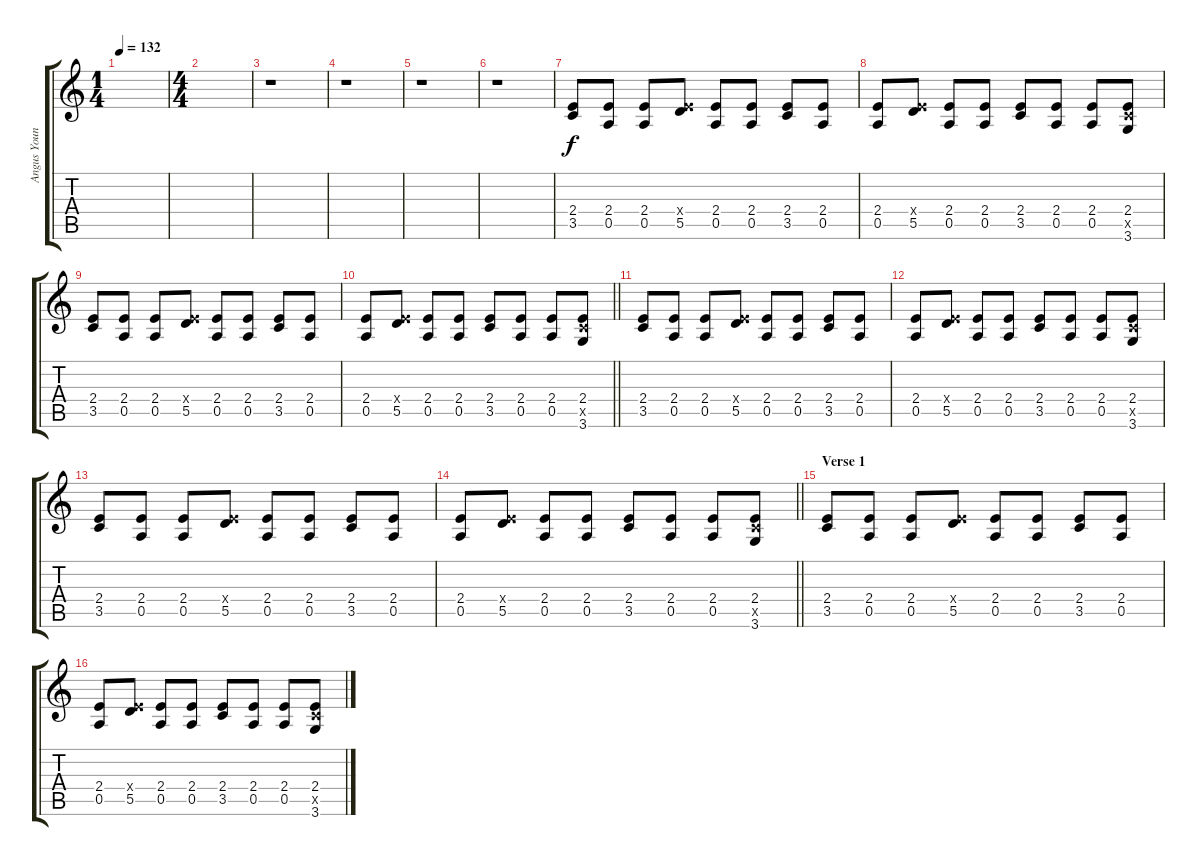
\track ("Angus Young - Rhythm w/dist" "Angus Youn") {instrument distortionguitar}
\staff {score tabs}
\tuning (E4 B3 G3 D3 A2 E2) {hide}
\ts (1 4)
\tempo 132
\clef g2
\ks c
|
\ts (4 4)
|
r.1 |
r.1 |
r.1 |
r.1 |
(2.4 3.5).8 (2.4 0.5).8 (2.4 0.5).8 (2.4{x} 5.5).8 (2.4 0.5).8 (2.4 0.5).8 (2.4 3.5).8 (2.4 0.5).8 |
(2.4 0.5).8 (2.4{x} 5.5).8 (2.4 0.5).8 (2.4 0.5).8 (2.4 3.5).8 (2.4 0.5).8 (2.4 0.5).8 (2.4 3.5{x} 3.6).8 |
(2.4 3.5).8 (2.4 0.5).8 (2.4 0.5).8 (2.4{x} 5.5).8 (2.4 0.5).8 (2.4 0.5).8 (2.4 3.5).8 (2.4 0.5).8 |
\barLineRight lightlight
(2.4 0.5).8 (2.4{x} 5.5).8 (2.4 0.5).8 (2.4 0.5).8 (2.4 3.5).8 (2.4 0.5).8 (2.4 0.5).8 (2.4 3.5{x} 3.6).8 |
(2.4 3.5).8 (2.4 0.5).8 (2.4 0.5).8 (2.4{x} 5.5).8 (2.4 0.5).8 (2.4 0.5).8 (2.4 3.5).8 (2.4 0.5).8 |
(2.4 0.5).8 (2.4{x} 5.5).8 (2.4 0.5).8 (2.4 0.5).8 (2.4 3.5).8 (2.4 0.5).8 (2.4 0.5).8 (2.4 3.5{x} 3.6).8 |
(2.4 3.5).8 (2.4 0.5).8 (2.4 0.5).8 (2.4{x} 5.5).8 (2.4 0.5).8 (2.4 0.5).8 (2.4 3.5).8 (2.4 0.5).8 |
\barLineRight lightlight
(2.4 0.5).8 (2.4{x} 5.5).8 (2.4 0.5).8 (2.4 0.5).8 (2.4 3.5).8 (2.4 0.5).8 (2.4 0.5).8 (2.4 3.5{x} 3.6).8 |
\section ("" "Verse 1")
(2.4 3.5).8 (2.4 0.5).8 (2.4 0.5).8 (2.4{x} 5.5).8 (2.4 0.5).8 (2.4 0.5).8 (2.4 3.5).8 (2.4 0.5).8 |
(2.4 0.5).8 (2.4{x} 5.5).8 (2.4 0.5).8 (2.4 0.5).8 (2.4 3.5).8 (2.4 0.5).8 (2.4 0.5).8 (2.4 3.5{x} 3.6).8
